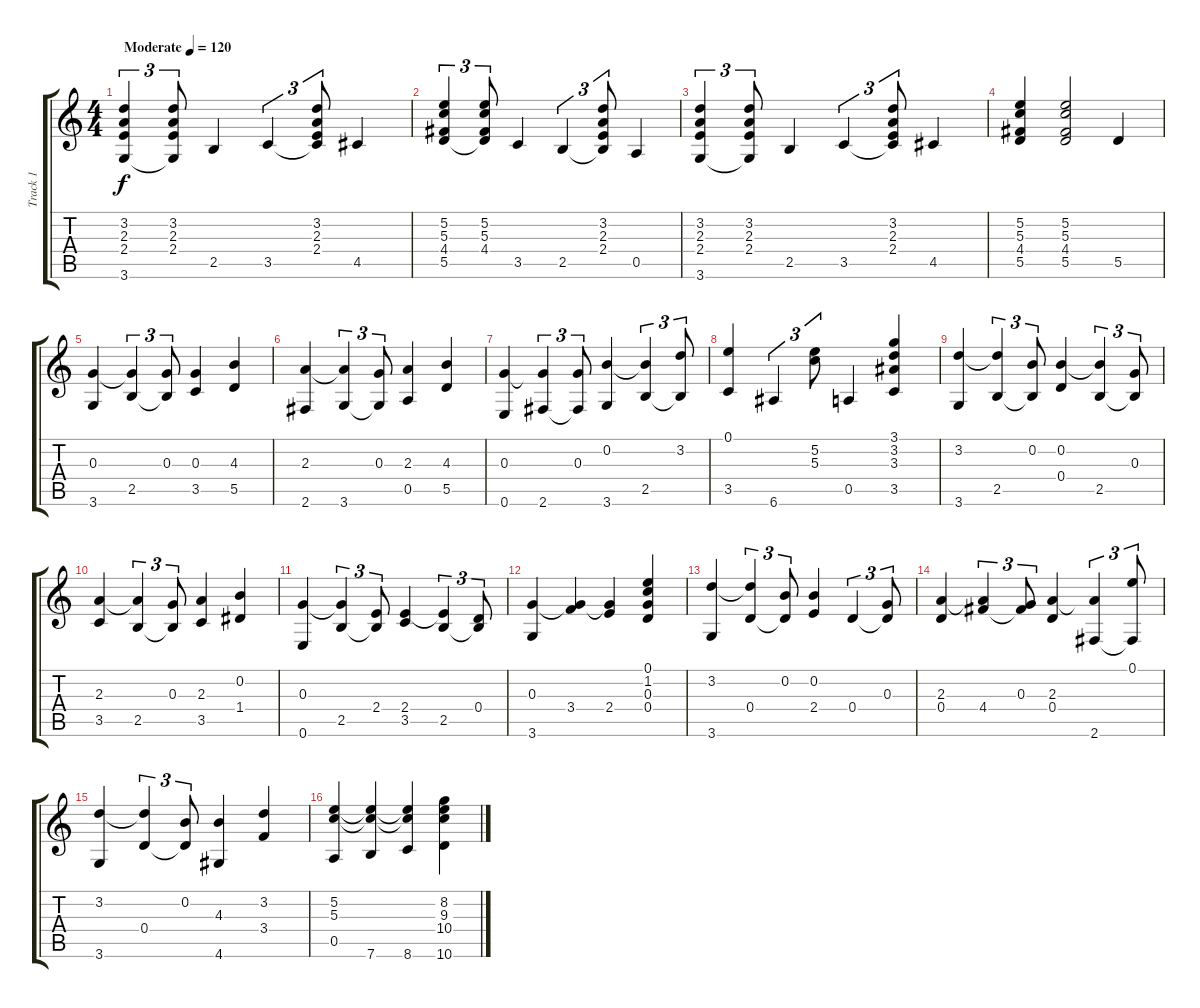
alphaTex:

\track ("Track 1" "Track 1") {instrument acousticguitarsteel}
\staff {score tabs}
\tuning (E4 B3 G3 D3 A2 E2) {hide}
\ts (4 4)
\tempo (120 "Moderate")
\clef g2
\ks c
(3.2 2.3 2.4 3.6).4{tu (3 2) dy f instrument acousticguitarsteel} (3.2 2.3 2.4 3.6{t}).8{tu (3 2)} 2.5.4 3.5.4{tu (3 2)} (3.2 2.3 2.4 3.5{t}).8{tu (3 2)} 4.5.4 |
(5.2 5.3 4.4 5.5).4{tu (3 2)} (5.2 5.3 4.4 5.5{t}).8{tu (3 2)} 3.5.4 2.5.4{tu (3 2)} (3.2 2.3 2.4 2.5{t}).8{tu (3 2)} 0.5.4 |
(3.2 2.3 2.4 3.6).4{tu (3 2)} (3.2 2.3 2.4 3.6{t}).8{tu (3 2)} 2.5.4 3.5.4{tu (3 2)} (3.2 2.3 2.4 3.5{t}).8{tu (3 2)} 4.5.4 |
(5.2 5.3 4.4 5.5).4 (5.2 5.3 4.4 5.5).2 5.5.4 |
(0.3 3.6).4 (0.3{t} 2.5).4{tu (3 2)} (0.3 2.5{t}).8{tu (3 2)} (0.3 3.5).4 (4.3 5.5).4 |
(2.3 2.6).4 (2.3{t} 3.6).4{tu (3 2)} (0.3 3.6{t}).8{tu (3 2)} (2.3 0.5).4 (4.3 5.5).4 |
(0.3 0.6).4 (0.3{t} 2.6).4{tu (3 2)} (0.3 2.6{t}).8{tu (3 2)} (0.2 3.6).4 (0.2{t} 2.5).4{tu (3 2)} (3.2 2.5{t}).8{tu (3 2)} |
(0.1 3.5).4 6.6.4{tu (3 2)} (5.2 5.3).8{tu (3 2)} 0.5.4 (3.1 3.2 3.3 3.5).4 |
(3.2 3.6).4 (3.2{t} 2.5).4{tu (3 2)} (0.2 2.5{t}).8{tu (3 2)} (0.2 0.4).4 (0.2{t} 2.5).4{tu (3 2)} (0.3 2.5{t}).8{tu (3 2)} |
(2.3 3.5).4 (2.3{t} 2.5).4{tu (3 2)} (0.3 2.5{t}).8{tu (3 2)} (2.3 3.5).4 (0.2 1.4).4 |
(0.3 0.6).4 (0.3{t} 2.5).4{tu (3 2)} (2.4 2.5{t}).8{tu (3 2)} (2.4 3.5).4 (2.4{t} 2.5).4{tu (3 2)} (0.4 2.5{t}).8{tu (3 2)} |
(0.3 3.6).4 (0.3{t} 3.4).4 (0.3{t} 2.4).4 (0.1 1.2 0.3 0.4).4 |
(3.2 3.6).4 (3.2{t} 0.4).4{tu (3 2)} (0.2 0.4{t}).8{tu (3 2)} (0.2 2.4).4 0.4.4{tu (3 2)} (0.3 0.4{t}).8{tu (3 2)} |
(2.3 0.4).4 (2.3{t} 4.4).4{tu (3 2)} (0.3 4.4{t}).8{tu (3 2)} (2.3 0.4).4 (2.3{t} 2.6).4{tu (3 2)} (0.1 2.6{t}).8{tu (3 2)} |
(3.2 3.6).4 (3.2{t} 0.4).4{tu (3 2)} (0.2 0.4{t}).8{tu (3 2)} (4.3 4.6).4 (3.2 3.4).4 |
(5.2 5.3 0.5).4 (5.2{t} 5.3{t} 7.6).4 (5.2{t} 5.3{t} 8.6).4 (8.2 9.3 10.4 10.6).4
